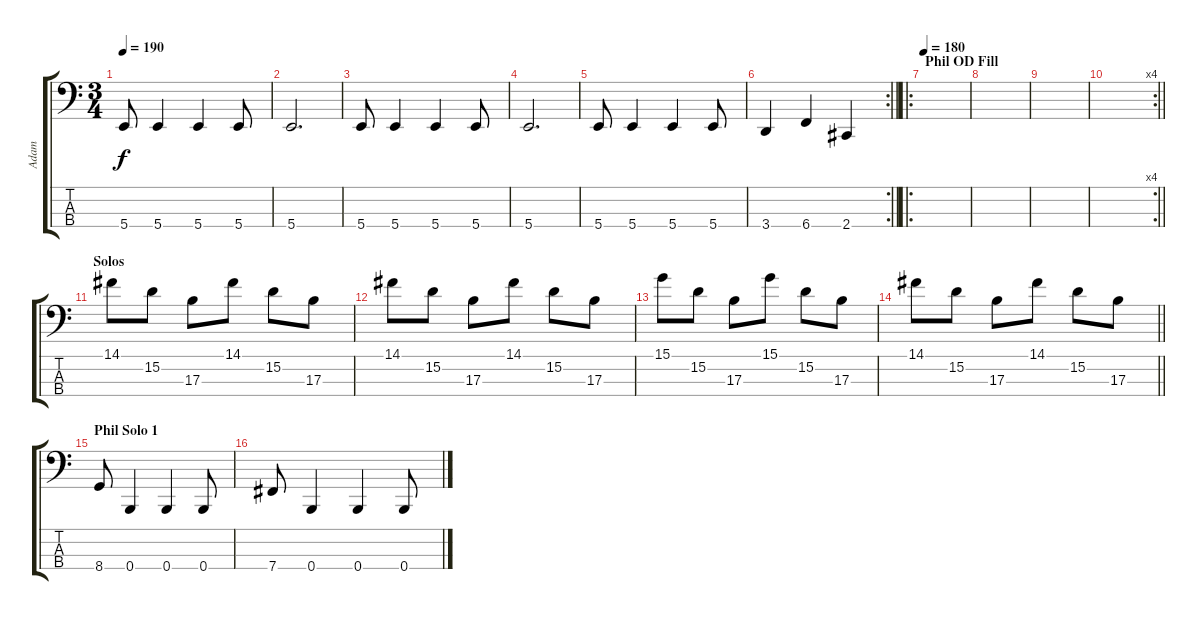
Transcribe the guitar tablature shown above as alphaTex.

\track ("Adam" "Adam") {instrument electricbassfinger}
\staff {score tabs}
\tuning (E2 B1 Gb1 B0) {hide}
\ts (3 4)
\tempo 190
\clef f4
\ks c
5.4.8{dy f} 5.4.4 5.4.4 5.4.8 |
5.4.2{d} |
5.4.8 5.4.4 5.4.4 5.4.8 |
5.4.2{d} |
5.4.8 5.4.4 5.4.4 5.4.8 |
\rc 2
\barLineRight lightlight
3.4.4 6.4.4 2.4.4 |
\ro
\section ("" "Phil OD Fill")
\tempo 180
|
|
|
\rc 4
\barLineRight lightlight
|
\section ("" "Solos")
14.1.8 15.2.8 17.3.8 14.1.8 15.2.8 17.3.8 |
14.1.8 15.2.8 17.3.8 14.1.8 15.2.8 17.3.8 |
15.1.8 15.2.8 17.3.8 15.1.8 15.2.8 17.3.8 |
\barLineRight lightlight
14.1.8 15.2.8 17.3.8 14.1.8 15.2.8 17.3.8 |
\section ("" "Phil Solo 1")
8.4.8 0.4.4 0.4.4 0.4.8 |
7.4.8 0.4.4 0.4.4 0.4.8
